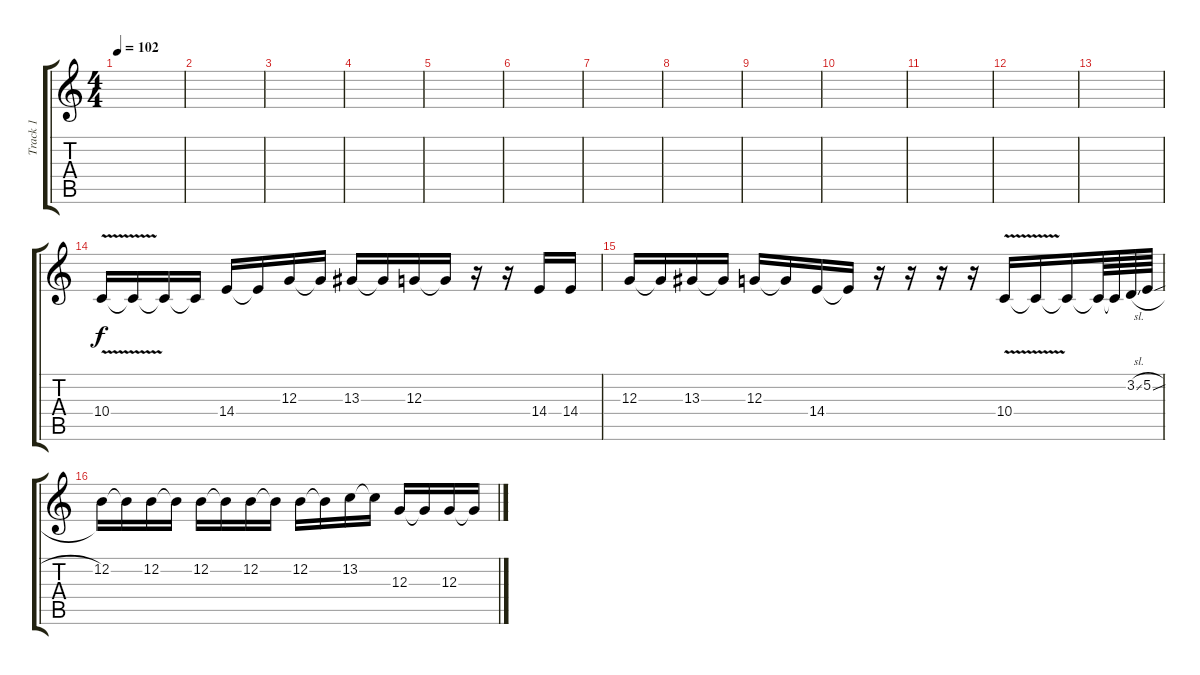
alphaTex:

\track ("Track 1" "Track 1") {instrument altosax}
\staff {score tabs}
\tuning (E4 B3 G3 D3 A2 E2) {hide}
\ts (4 4)
\tempo 102
\clef g2
\ks c
|
|
|
|
|
|
|
|
|
|
|
|
|
10.4{v}.16 10.4{t}.16 10.4{t}.16 10.4{t}.16 14.4.16 14.4{t}.16 12.3.16 12.3{t}.16 13.3.16 13.3{t}.16 12.3.16 12.3{t}.16 r.16 r.16 14.4.16 14.4.16 |
12.3.16 12.3{t}.16 13.3.16 13.3{t}.16 12.3.16 12.3{t}.16 14.4.16 14.4{t}.16 r.16 r.16 r.16 r.16 10.4{v}.16 10.4{t}.16 10.4{t}.16 10.4{t}.64 10.4{t}.64 3.2{sl}.64 5.2{sl}.64 |
12.2.16 12.2{t}.16 12.2.16 12.2{t}.16 12.2.16 12.2{t}.16 12.2.16 12.2{t}.16 12.2.16 12.2{t}.16 13.2.16 13.2{t}.16 12.3.16 12.3{t}.16 12.3.16 12.3{t}.16
